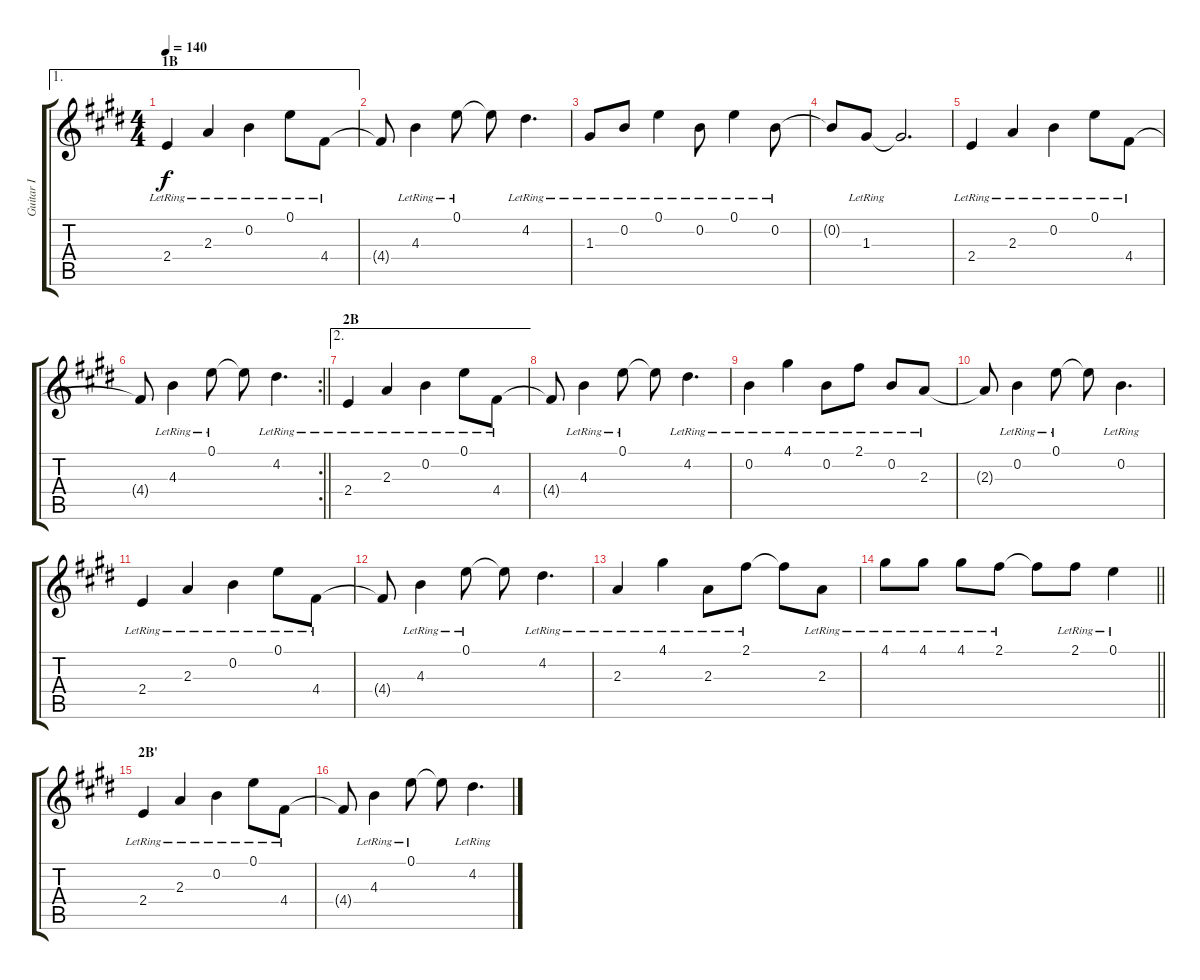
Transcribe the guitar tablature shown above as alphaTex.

\track ("Guitar I" "Guitar I") {instrument electricguitarclean}
\staff {score tabs}
\tuning (E4 B3 G3 D3 A2 E2) {hide}
\ae 1
\ts (4 4)
\section ("" "1B")
\tempo 140
\clef g2
\ks e
2.4{lr}.4{dy f} 2.3{lr}.4 0.2{lr}.4 0.1{lr}.8 4.4{lr}.8 |
4.4{t}.8 4.3{lr}.4 0.1{lr}.8 0.1{t}.8 4.2{lr}.4{d} |
1.3{lr}.8 0.2{lr}.8 0.1{lr}.4 0.2{lr}.8 0.1{lr}.4 0.2{lr}.8 |
0.2{t}.8 1.3{lr}.8 1.3{t}.2{d} |
2.4{lr}.4 2.3{lr}.4 0.2{lr}.4 0.1{lr}.8 4.4{lr}.8 |
\rc 2
\barLineRight lightlight
4.4{t}.8 4.3{lr}.4 0.1{lr}.8 0.1{t}.8 4.2{lr}.4{d} |
\ae 2
\section ("" "2B")
2.4{lr}.4 2.3{lr}.4 0.2{lr}.4 0.1{lr}.8 4.4{lr}.8 |
4.4{t}.8 4.3{lr}.4 0.1{lr}.8 0.1{t}.8 4.2{lr}.4{d} |
0.2{lr}.4 4.1{lr}.4 0.2{lr}.8 2.1{lr}.8 0.2{lr}.8 2.3{lr}.8 |
2.3{t}.8 0.2{lr}.4 0.1{lr}.8 0.1{t}.8 0.2{lr}.4{d} |
2.4{lr}.4 2.3{lr}.4 0.2{lr}.4 0.1{lr}.8 4.4{lr}.8 |
4.4{t}.8 4.3{lr}.4 0.1{lr}.8 0.1{t}.8 4.2{lr}.4{d} |
2.3{lr}.4 4.1{lr}.4 2.3{lr}.8 2.1{lr}.8 2.1{t}.8 2.3{lr}.8 |
\barLineRight lightlight
4.1{lr}.8 4.1{lr}.8 4.1{lr}.8 2.1{lr}.8 2.1{t}.8 2.1{lr}.8 0.1{lr}.4 |
\section ("" "2B'")
2.4{lr}.4 2.3{lr}.4 0.2{lr}.4 0.1{lr}.8 4.4{lr}.8 |
4.4{t}.8 4.3{lr}.4 0.1{lr}.8 0.1{t}.8 4.2{lr}.4{d}
